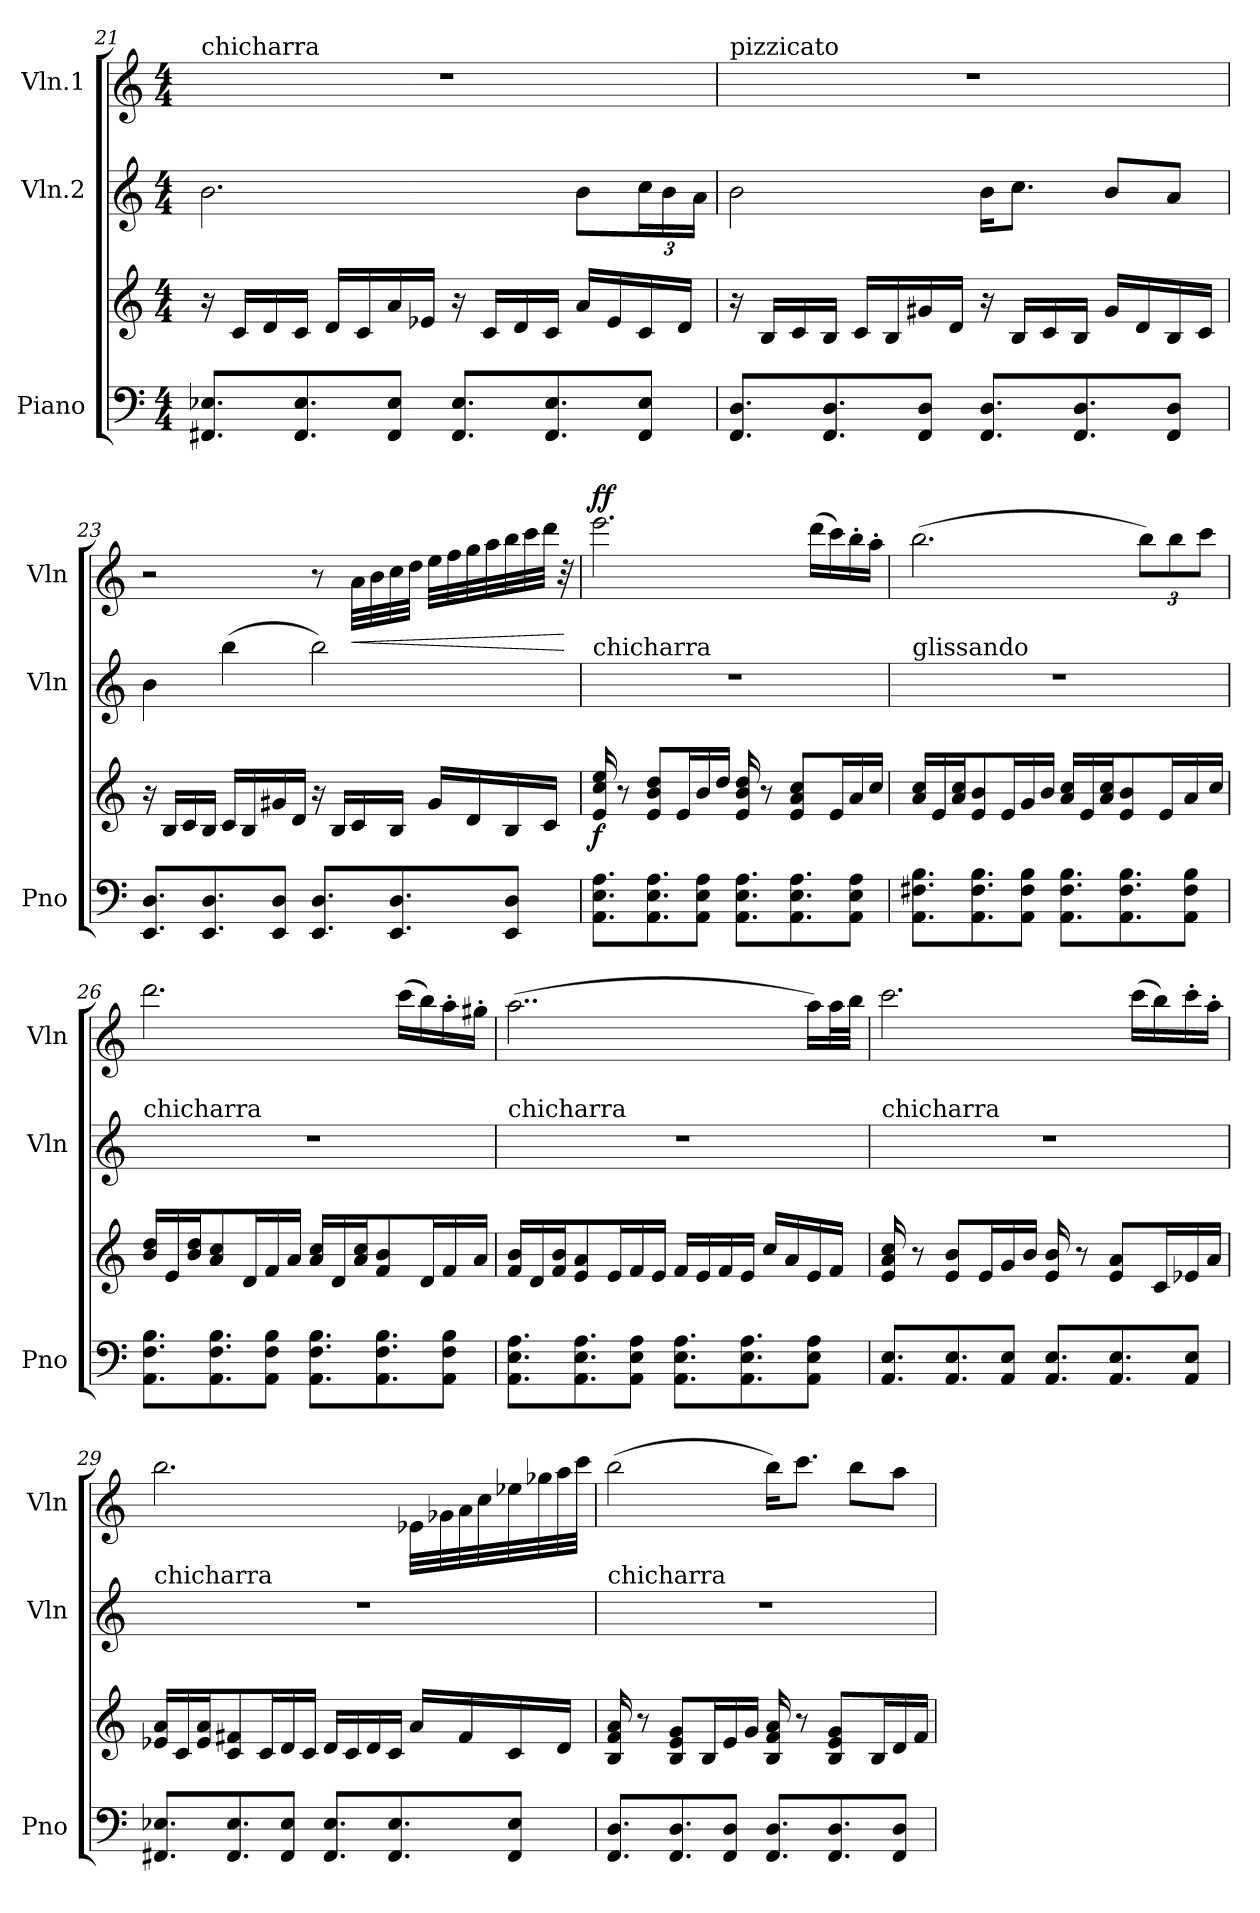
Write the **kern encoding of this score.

**kern	**kern	**dynam	**kern	**kern	**dynam
*part3	*part3	*part3	*part2	*part1	*part1
*staff4	*staff3	*staff3/4	*staff2	*staff1	*staff1
*I"Piano	*	*	*I"Vln.2	*I"Vln.1	*
*I'Pno	*	*	*I'Vln	*I'Vln	*
!!LO:PB:g=z
*clefF4	*clefG2	*	*clefG2	*clefG2	*
*k[]	*k[]	*	*k[]	*k[]	*
*M4/4	*M4/4	*	*M4/4	*M4/4	*
=21	=21	=21	=21	=21	=21
!	!	!	!	!LO:TX:a:t=chicharra	!
8.FF#X/ 8.E-X/L	16r	.	2.b\	1r	.
.	16c/LL	.	.	.	.
.	16d/	.	.	.	.
8.FF#/ 8.E-/	16c/JJ	.	.	.	.
.	16d/LL	.	.	.	.
.	16c/	.	.	.	.
8FF#/ 8E-/J	16a/	.	.	.	.
.	16e-X/JJ	.	.	.	.
8.FF#/ 8.E-/L	16r	.	.	.	.
.	16c/LL	.	.	.	.
.	16d/	.	.	.	.
8.FF#/ 8.E-/	16c/JJ	.	.	.	.
.	16a/LL	.	8b\L	.	.
.	16e-/	.	.	.	.
*	*	*	*Xbrackettup	*	*
8FF#/ 8E-/J	16c/	.	24cc\L	.	.
.	.	.	24b\	.	.
.	16d/JJ	.	.	.	.
.	.	.	24a\JJ	.	.
=22	=22	=22	=22	=22	=22
!	!	!	!	!LO:TX:a:t=pizzicato	!
8.FF/ 8.D/L	16r	.	2b\	1r	.
.	16B/LL	.	.	.	.
.	16c/	.	.	.	.
8.FF/ 8.D/	16B/JJ	.	.	.	.
.	16c/LL	.	.	.	.
.	16B/	.	.	.	.
8FF/ 8D/J	16g#X/	.	.	.	.
.	16d/JJ	.	.	.	.
8.FF/ 8.D/L	16r	.	16b\KL	.	.
.	16B/LL	.	8.cc\J	.	.
.	16c/	.	.	.	.
8.FF/ 8.D/	16B/JJ	.	.	.	.
.	16g#/LL	.	8b/L	.	.
.	16d/	.	.	.	.
8FF/ 8D/J	16B/	.	8a/J	.	.
.	16c/JJ	.	.	.	.
!!LO:LB:g=z
=23	=23	=23	=23	=23	=23
8.EE/ 8.D/L	16r	.	4b\	2r	.
.	16B/LL	.	.	.	.
.	16c/	.	.	.	.
8.EE/ 8.D/	16B/JJ	.	.	.	.
.	16c/LL	.	(4bb\	.	.
.	16B/	.	.	.	.
8EE/ 8D/J	16g#X/	.	.	.	.
.	16d/JJ	.	.	.	.
8.EE/ 8.D/L	16r	.	2bb\)	8r	.
.	16B/LL	.	.	.	.
!	!	!	!	!	!LO:HP:b
.	16c/	.	.	32a\LLL	<
.	.	.	.	32b\	.
8.EE/ 8.D/	16B/JJ	.	.	32cc\	.
.	.	.	.	32dd\JJJ	.
.	16g#/LL	.	.	32ee\LLL	.
.	.	.	.	32ff\	.
.	16d/	.	.	32gg\	.
.	.	.	.	32aa\	.
8EE/ 8D/J	16B/	.	.	32bb\	.
.	.	.	.	32ccc\	.
.	16c/JJ	.	.	32ddd\JJJ	.
.	.	.	.	32r	.
.	.	.	.	.	[
=24	=24	=24	=24	=24	=24
!	!	!	!LO:TX:a:t=chicharra	!	!
!	!	!LO:DY:b	!	!	!LO:DY:a
8.AA\ 8.E\ 8.A\L	16e/ 16cc/ 16ee/	f	1r	2.eee\	ff
.	8r	.	.	.	.
8.AA\ 8.E\ 8.A\	8e/ 8b/ 8dd/L	.	.	.	.
.	16e/L	.	.	.	.
8AA\ 8E\ 8A\J	16b/	.	.	.	.
.	16dd/JJ	.	.	.	.
8.AA\ 8.E\ 8.A\L	16e/ 16b/ 16dd/	.	.	.	.
.	8r	.	.	.	.
8.AA\ 8.E\ 8.A\	8e/ 8a/ 8cc/L	.	.	.	.
.	.	.	.	(16ddd\LL	.
.	16e/L	.	.	16ccc\)	.
8AA\ 8E\ 8A\J	16a/	.	.	16bb'\	.
.	16cc/JJ	.	.	16aa'\JJ	.
!!LO:LB:g=z
=25	=25	=25	=25	=25	=25
!	!	!	!LO:TX:a:t=glissando	!	!
8.AA\ 8.F#X\ 8.B\L	16a/ 16cc/LL	.	1r	(2.bb\	.
.	16e/	.	.	.	.
.	16a/ 16cc/J	.	.	.	.
8.AA\ 8.F#\ 8.B\	8e/ 8b/	.	.	.	.
.	16e/L	.	.	.	.
8AA\ 8F#\ 8B\J	16g/	.	.	.	.
.	16b/JJ	.	.	.	.
8.AA\ 8.F#\ 8.B\L	16a/ 16cc/LL	.	.	.	.
.	16e/	.	.	.	.
.	16a/ 16cc/J	.	.	.	.
8.AA\ 8.F#\ 8.B\	8e/ 8b/	.	.	.	.
*	*	*	*	*Xbrackettup	*
.	.	.	.	12bb\L)	.
.	16e/L	.	.	.	.
.	.	.	.	12bb\	.
8AA\ 8F#\ 8B\J	16a/	.	.	.	.
.	.	.	.	12ccc\J	.
.	16cc/JJ	.	.	.	.
=26	=26	=26	=26	=26	=26
!	!	!	!LO:TX:a:t=chicharra	!	!
8.AA\ 8.F\ 8.B\L	16b/ 16dd/LL	.	1r	2.ddd\	.
.	16e/	.	.	.	.
.	16b/ 16dd/J	.	.	.	.
8.AA\ 8.F\ 8.B\	8a/ 8cc/	.	.	.	.
.	16d/L	.	.	.	.
8AA\ 8F\ 8B\J	16f/	.	.	.	.
.	16a/JJ	.	.	.	.
8.AA\ 8.F\ 8.B\L	16a/ 16cc/LL	.	.	.	.
.	16d/	.	.	.	.
.	16a/ 16cc/J	.	.	.	.
8.AA\ 8.F\ 8.B\	8f/ 8b/	.	.	.	.
.	.	.	.	(16ccc\LL	.
.	16d/L	.	.	16bb\)	.
8AA\ 8F\ 8B\J	16f/	.	.	16aa'\	.
.	16a/JJ	.	.	16gg#X'\JJ	.
=27	=27	=27	=27	=27	=27
!	!	!	!LO:TX:a:t=chicharra	!	!
8.AA\ 8.E\ 8.A\L	16f/ 16b/LL	.	1r	(2..aa\	.
.	16d/	.	.	.	.
.	16f/ 16b/J	.	.	.	.
8.AA\ 8.E\ 8.A\	8e/ 8a/	.	.	.	.
.	16e/L	.	.	.	.
8AA\ 8E\ 8A\J	16f/	.	.	.	.
.	16e/JJ	.	.	.	.
8.AA\ 8.E\ 8.A\L	16f/LL	.	.	.	.
.	16e/	.	.	.	.
.	16f/	.	.	.	.
8.AA\ 8.E\ 8.A\	16e/JJ	.	.	.	.
.	16cc/LL	.	.	.	.
.	16a/	.	.	.	.
8AA\ 8E\ 8A\J	16e/	.	.	16aa\LL)	.
.	16f/JJ	.	.	32aa\L	.
.	.	.	.	32bb\JJJ	.
!!LO:PB:g=z
=28	=28	=28	=28	=28	=28
!	!	!	!LO:TX:a:t=chicharra	!	!
8.AA/ 8.E/L	16e/ 16a/ 16cc/	.	1r	2.ccc\	.
.	8r	.	.	.	.
8.AA/ 8.E/	8e/ 8b/L	.	.	.	.
.	16e/L	.	.	.	.
8AA/ 8E/J	16g/	.	.	.	.
.	16b/JJ	.	.	.	.
8.AA/ 8.E/L	16e/ 16b/	.	.	.	.
.	8r	.	.	.	.
8.AA/ 8.E/	8e/ 8a/L	.	.	.	.
.	.	.	.	(16ccc\LL	.
.	16c/L	.	.	16bb\)	.
8AA/ 8E/J	16e-X/	.	.	16ccc'\	.
.	16a/JJ	.	.	16aa'\JJ	.
=29	=29	=29	=29	=29	=29
!	!	!	!LO:TX:a:t=chicharra	!	!
8.FF#X/ 8.E-X/L	16e-X/ 16a/LL	.	1r	2.bb\	.
.	16c/	.	.	.	.
.	16e-/ 16a/J	.	.	.	.
8.FF#/ 8.E-/	8c/ 8f#X/	.	.	.	.
.	16c/L	.	.	.	.
8FF#/ 8E-/J	16d/	.	.	.	.
.	16c/JJ	.	.	.	.
8.FF#/ 8.E-/L	16d/LL	.	.	.	.
.	16c/	.	.	.	.
.	16d/	.	.	.	.
8.FF#/ 8.E-/	16c/JJ	.	.	.	.
.	16a/LL	.	.	32e-X\LLL	.
.	.	.	.	32g-X\	.
.	16f#/	.	.	32a\	.
.	.	.	.	32cc\	.
8FF#/ 8E-/J	16c/	.	.	32ee-X\	.
.	.	.	.	32gg-X\	.
.	16d/JJ	.	.	32aa\	.
.	.	.	.	32ccc\JJJ	.
!!LO:LB:g=z
=30	=30	=30	=30	=30	=30
!	!	!	!LO:TX:a:t=chicharra	!	!
8.FF/ 8.D/L	16B/ 16f/ 16a/	.	1r	(2bb\	.
.	8r	.	.	.	.
8.FF/ 8.D/	8B/ 8e/ 8g/L	.	.	.	.
.	16B/L	.	.	.	.
8FF/ 8D/J	16e/	.	.	.	.
.	16g/JJ	.	.	.	.
8.FF/ 8.D/L	16B/ 16f/ 16a/	.	.	16bb\KL)	.
.	8r	.	.	8.ccc\J	.
8.FF/ 8.D/	8B/ 8e/ 8g/L	.	.	.	.
.	.	.	.	8bb\L	.
.	16B/L	.	.	.	.
8FF/ 8D/J	16d/	.	.	8aa\J	.
.	16f/JJ	.	.	.	.
=	=	=	=	=	=
*-	*-	*-	*-	*-	*-
